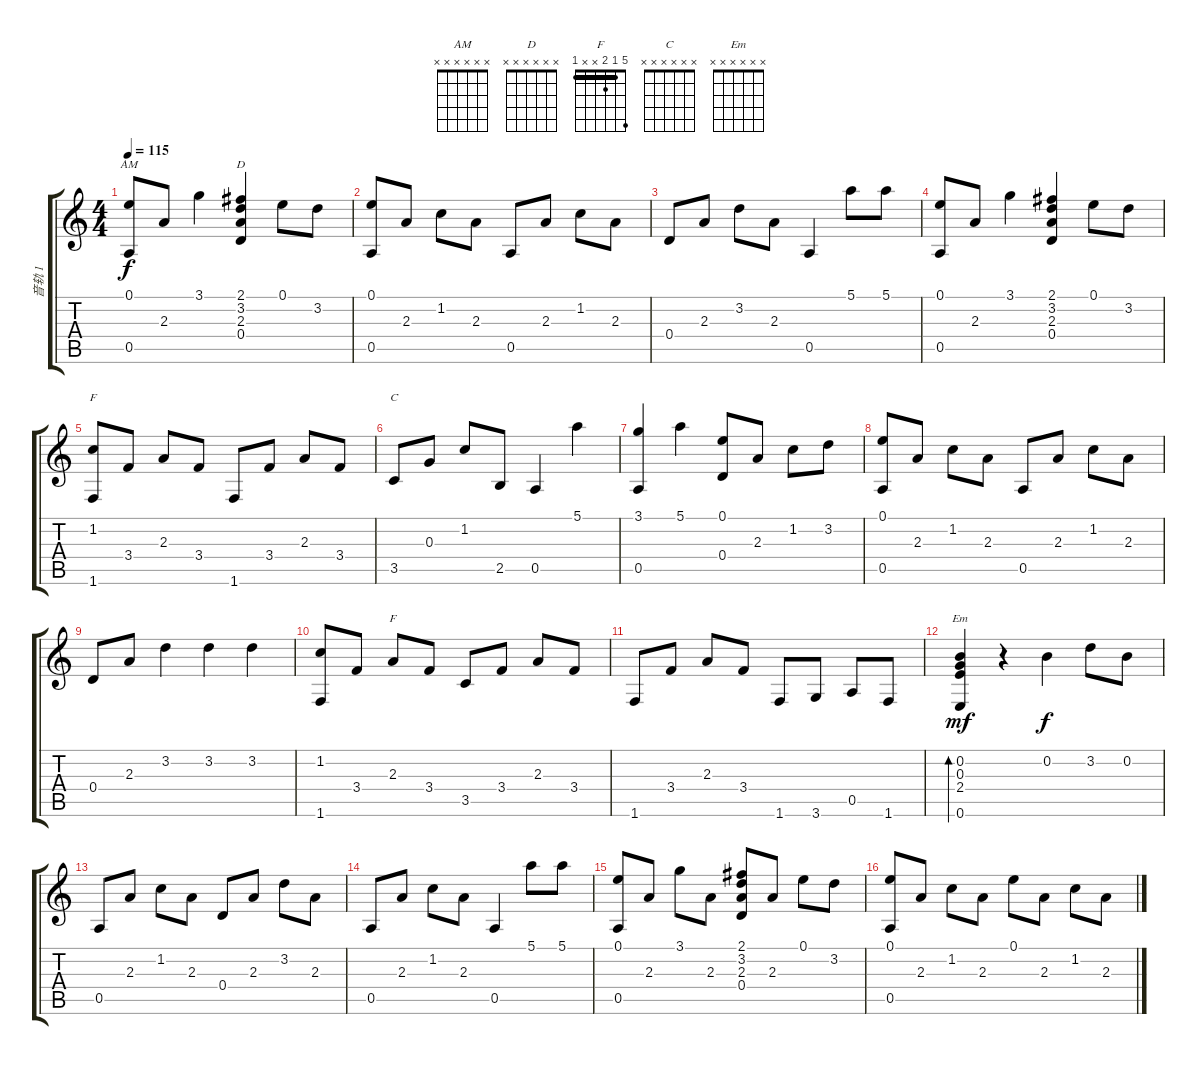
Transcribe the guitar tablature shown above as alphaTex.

\track ("音轨 1" "音轨 1") {instrument acousticguitarsteel}
\staff {score tabs}
\tuning (E4 B3 G3 D3 A2 E2) {hide}
\chord ("AM" x x x x x x)
\chord ("D" x x x x x x)
\chord ("F" x x x x x x)
\chord ("C" x x x x x x)
\chord ("F" 5 1 2 x x 1) {barre 1}
\chord ("Em" x x x x x x)
\ts (4 4)
\tempo 115
\clef g2
\ks c
(0.1 0.5).8{ch "AM" dy f} 2.3.8 3.1.4 (2.1 3.2 2.3 0.4).4{ch "D"} 0.1.8 3.2.8 |
(0.1 0.5).8 2.3.8 1.2.8 2.3.8 0.5.8 2.3.8 1.2.8 2.3.8 |
0.4.8 2.3.8 3.2.8 2.3.8 0.5.4 5.1.8 5.1.8 |
(0.1 0.5).8 2.3.8 3.1.4 (2.1 3.2 2.3 0.4).4 0.1.8 3.2.8 |
(1.2 1.6).8{ch "F"} 3.4.8 2.3.8 3.4.8 1.6.8 3.4.8 2.3.8 3.4.8 |
3.5.8{ch "C"} 0.3.8 1.2.8 2.5.8 0.5.4 5.1.4 |
(3.1 0.5).4 5.1.4 (0.1 0.4).8 2.3.8 1.2.8 3.2.8 |
(0.1 0.5).8 2.3.8 1.2.8 2.3.8 0.5.8 2.3.8 1.2.8 2.3.8 |
0.4.8 2.3.8 3.2.4 3.2.4 3.2.4 |
(1.2 1.6).8 3.4.8 2.3.8{ch "F"} 3.4.8 3.5.8 3.4.8 2.3.8 3.4.8 |
1.6.8 3.4.8 2.3.8 3.4.8 1.6.8 3.6.8 0.5.8 1.6.8 |
(0.2 0.3 2.4 0.6).4{bd 120 ch "Em" dy mf} r.4 0.2.4{dy f} 3.2.8 0.2.8 |
0.5.8 2.3.8 1.2.8 2.3.8 0.4.8 2.3.8 3.2.8 2.3.8 |
0.5.8 2.3.8 1.2.8 2.3.8 0.5.4 5.1.8 5.1.8 |
(0.1 0.5).8 2.3.8 3.1.8 2.3.8 (2.1 3.2 2.3 0.4).8 2.3.8 0.1.8 3.2.8 |
(0.1 0.5).8 2.3.8 1.2.8 2.3.8 0.1.8 2.3.8 1.2.8 2.3.8
